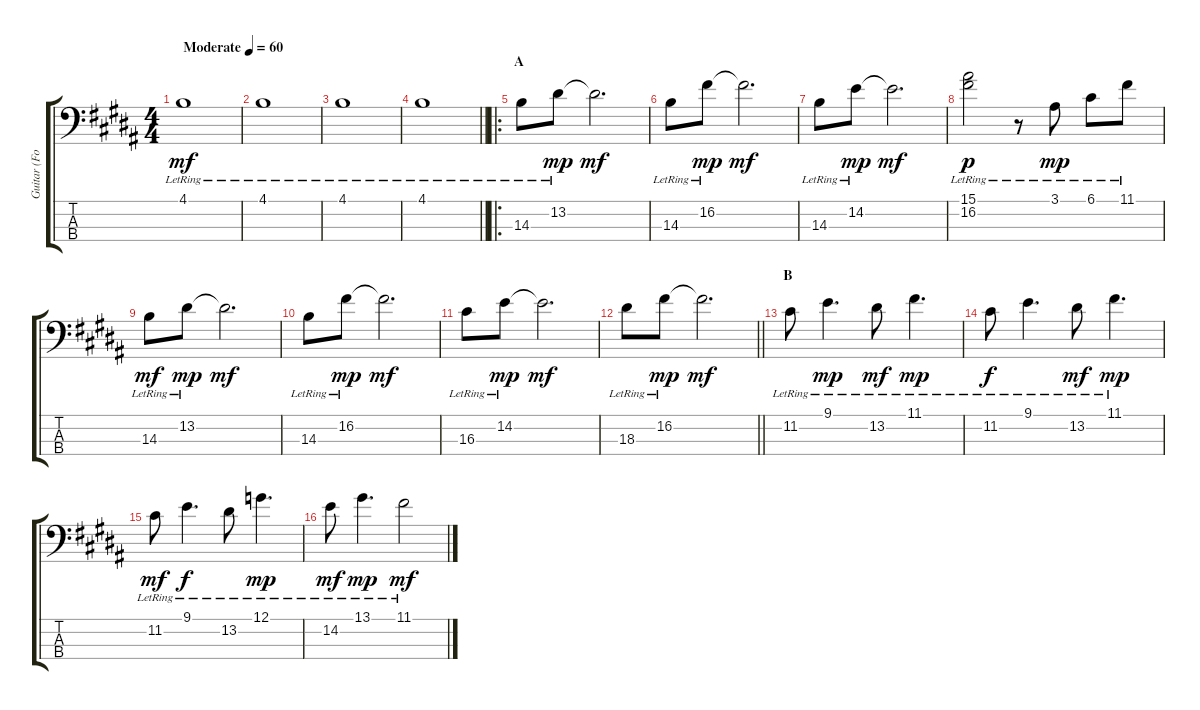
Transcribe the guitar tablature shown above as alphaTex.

\track ("Guitar (For effect)" "Guitar (Fo") {instrument electricguitarjazz}
\staff {score tabs}
\tuning (G2 D2 A1 E1) {hide}
\ts (4 4)
\section ("" "")
\tempo (60 "Moderate")
\clef f4
\ks b
4.1{lr}.1{dy mf instrument electricguitarjazz} |
4.1{lr}.1 |
4.1{lr}.1 |
\barLineRight lightlight
4.1{lr}.1 |
\ro
\section ("" "A")
14.3{lr}.8 13.2{lr}.8{dy mp} 13.2{t}.2{d dy mf} |
14.3{lr}.8 16.2{lr}.8{dy mp} 16.2{t}.2{d dy mf} |
14.3{lr}.8 14.2{lr}.8{dy mp} 14.2{t}.2{d dy mf} |
(15.1{lr} 16.2{lr}).2{dy p} r.8 3.1{lr}.8{dy mp} 6.1{lr}.8 11.1{lr}.8 |
14.3{lr}.8{dy mf} 13.2{lr}.8{dy mp} 13.2{t}.2{d dy mf} |
14.3{lr}.8 16.2{lr}.8{dy mp} 16.2{t}.2{d dy mf} |
16.3{lr}.8 14.2{lr}.8{dy mp} 14.2{t}.2{d dy mf} |
\barLineRight lightlight
18.3{lr}.8 16.2{lr}.8{dy mp} 16.2{t}.2{d dy mf} |
\section ("" "B")
11.2{lr}.8 9.1{lr}.4{d dy mp} 13.2{lr}.8{dy mf} 11.1{lr}.4{d dy mp} |
11.2{lr}.8{dy f} 9.1{lr}.4{d} 13.2{lr}.8{dy mf} 11.1{lr}.4{d dy mp} |
11.2{lr}.8{dy mf} 9.1{lr}.4{d dy f} 13.2{lr}.8 12.1{lr}.4{d dy mp} |
14.2{lr}.8{dy mf} 13.1{lr}.4{d dy mp} 11.1{lr}.2{dy mf}
